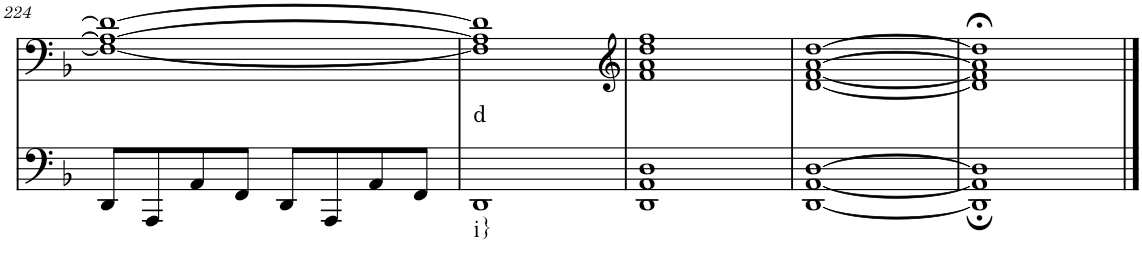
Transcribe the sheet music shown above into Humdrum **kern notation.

**kern	**harte	**kern
*part2	*part2	*part1
*staff2	*	*staff1
*I"piano	*	*I"piano
*I'Pno	*	*I'Pno
!!LO:PB:g=z
*clefF4	*	*clefF4
*k[b-]	*	*k[b-]
*d:	*	*d:
*M4/4	*	*M4/4
=224	=224	=224
8DD/L	.	1F_ 1A_ 1d_
8AAA/	.	.
8AA/	.	.
8FF/J	.	.
8DD/L	.	.
8AAA/	.	.
8AA/	.	.
8FF/J	.	.
=225	=225	=225
!	!LO:H:kt=d	!
1DD	N	1F] 1A] 1d]
=226	=226	=226
*	*	*clefG2
1DD 1AA 1D	.	1f 1a 1dd 1ff
=227	=227	=227
[1DD [1AA [1D	.	[1d [1f [1a [1dd
=228	=228	=228
1DD]; 1AA]; 1D];	.	1d];< 1f];< 1a];< 1dd];<
==	==	==
*-	*-	*-
